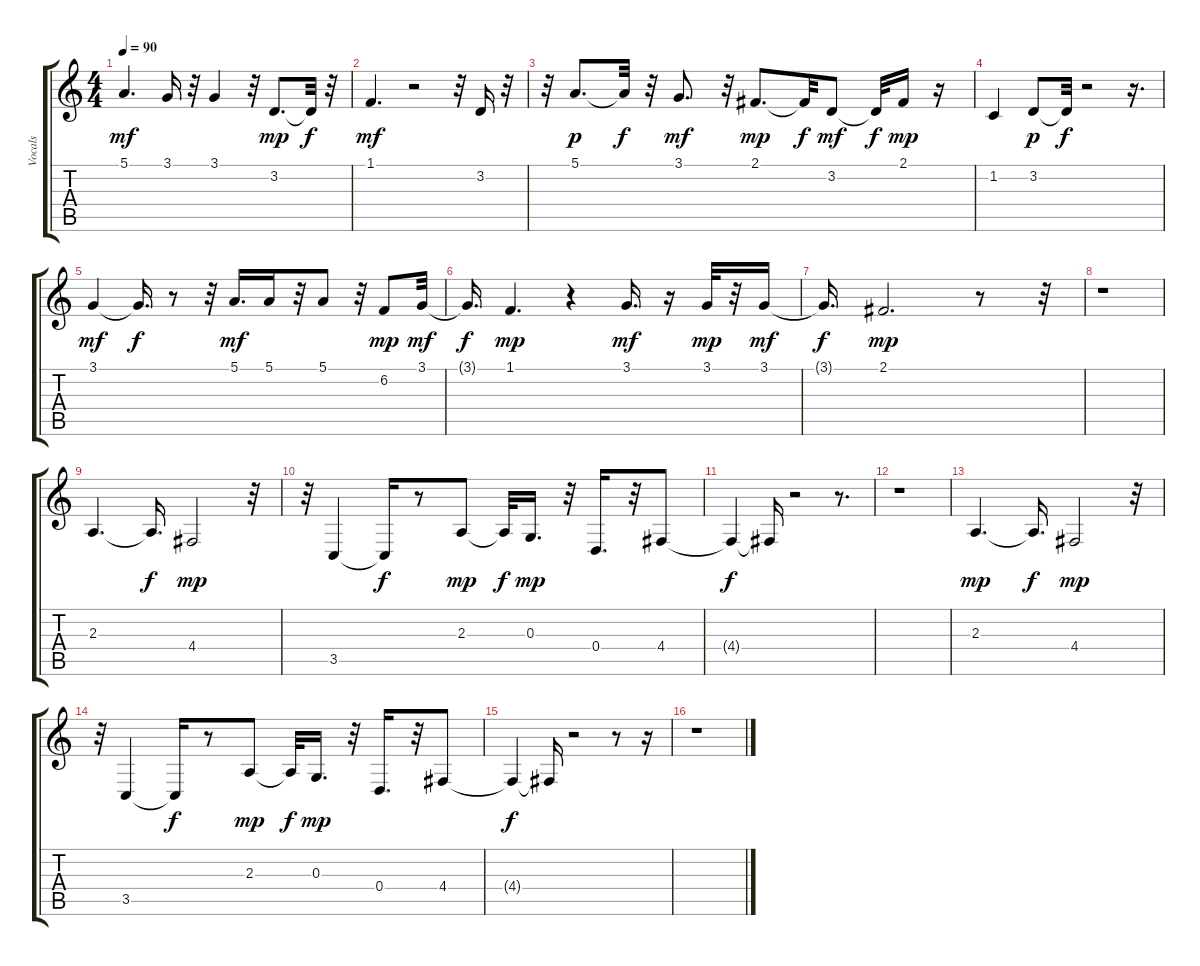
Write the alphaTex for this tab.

\track ("Vocals" "Vocals") {instrument tenorsax}
\staff {score tabs}
\tuning (E4 B3 G3 D3 A2 E2) {hide}
\ts (4 4)
\tempo 90
\clef g2
\ks c
5.1.4{d dy mf} 3.1.16 r.32 3.1.4 r.32 3.2.8{d dy mp} 3.2{t}.32{dy f} r.32 |
1.1.4{d dy mf} r.2 r.32 3.2.16 r.32 |
r.32 5.1.8{d dy p} 5.1{t}.32{dy f} r.32 3.1.8{d dy mf} r.32 2.1.8{d dy mp} 2.1{t}.32{dy f} 3.2.8{dy mf} 3.2{t}.32{dy f} 2.1.16{dy mp} r.16 |
1.2.4 3.2.8{dy p} 3.2{t}.32{dy f} r.2 r.16{d} |
3.1.4{dy mf} 3.1{t}.16{d dy f} r.8 r.32 5.1.16{d dy mf} 5.1.16 r.32 5.1.8 r.32 6.2.8{dy mp} 3.1.32{dy mf} |
3.1{t}.16{d dy f} 1.1.4{d dy mp} r.4 3.1.16{d dy mf} r.16 3.1.32{dy mp} r.32 3.1.16{dy mf} |
3.1{t}.16{d dy f} 2.1.2{d dy mp} r.8 r.32 |
r.1 |
2.3.4{d} 2.3{t}.16{d dy f} 4.4.2{dy mp} r.32 |
r.32 3.5.4 3.5{t}.16{dy f} r.8 2.3.8{dy mp} 2.3{t}.32{dy f} 0.3.16{d dy mp} r.32 0.4.16{d} r.32 4.4.8 |
4.4{t}.4{dy f} 4.4{t}.16 r.2 r.8{d} |
r.1 |
2.3.4{d dy mp} 2.3{t}.16{d dy f} 4.4.2{dy mp} r.32 |
r.32 3.5.4 3.5{t}.16{dy f} r.8 2.3.8{dy mp} 2.3{t}.32{dy f} 0.3.16{d dy mp} r.32 0.4.16{d} r.32 4.4.8 |
4.4{t}.4{dy f} 4.4{t}.16 r.2 r.8 r.16 |
r.1
